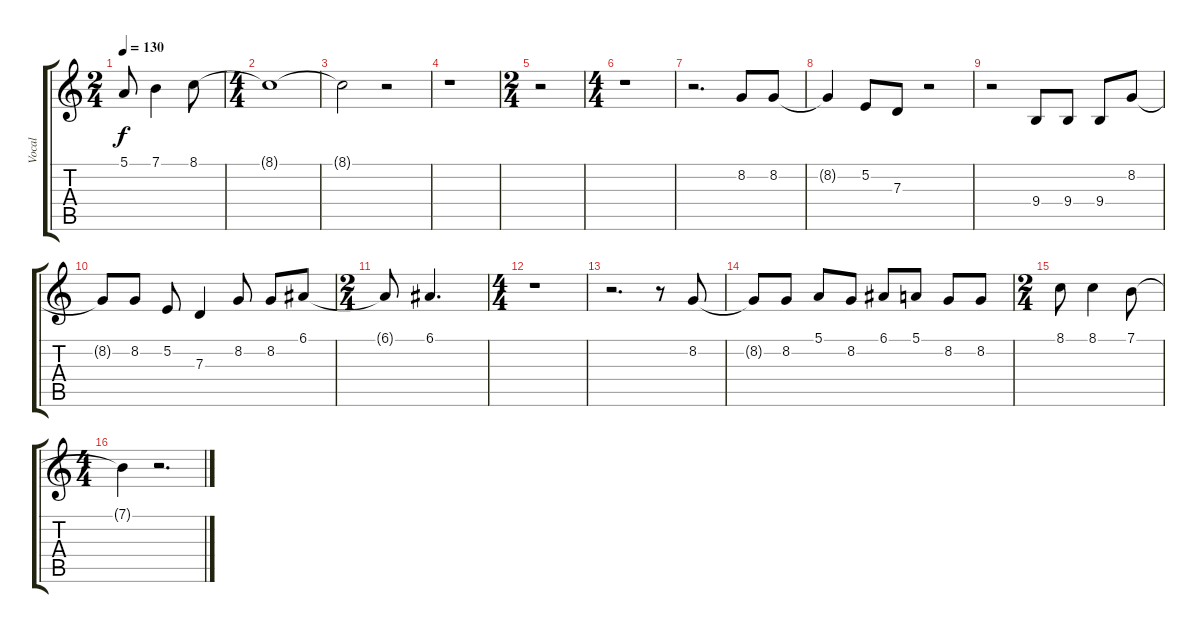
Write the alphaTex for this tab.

\track ("Vocal" "Vocal") {instrument lead6voice}
\staff {score tabs}
\tuning (E4 B3 G3 D3 A2 E2) {hide}
\ts (2 4)
\tempo 130
\clef g2
\ks c
5.1{t}.8{dy f} 7.1.4 8.1.8 |
\ts (4 4)
8.1{t}.1 |
8.1{t}.2 r.2 |
r.1 |
\ts (2 4)
r.2 |
\ts (4 4)
r.1 |
r.2{d} 8.2.8 8.2.8 |
8.2{t}.4 5.2.8 7.3.8 r.2 |
r.2 9.4.8 9.4.8 9.4.8 8.2.8 |
8.2{t}.8 8.2.8 5.2.8 7.3.4 8.2.8 8.2.8 6.1.8 |
\ts (2 4)
6.1{t}.8 6.1.4{d} |
\ts (4 4)
r.1 |
r.2{d} r.8 8.2.8 |
8.2{t}.8 8.2.8 5.1.8 8.2.8 6.1.8 5.1.8 8.2.8 8.2.8 |
\ts (2 4)
8.1.8 8.1.4 7.1.8 |
\ts (4 4)
7.1{t}.4 r.2{d}
